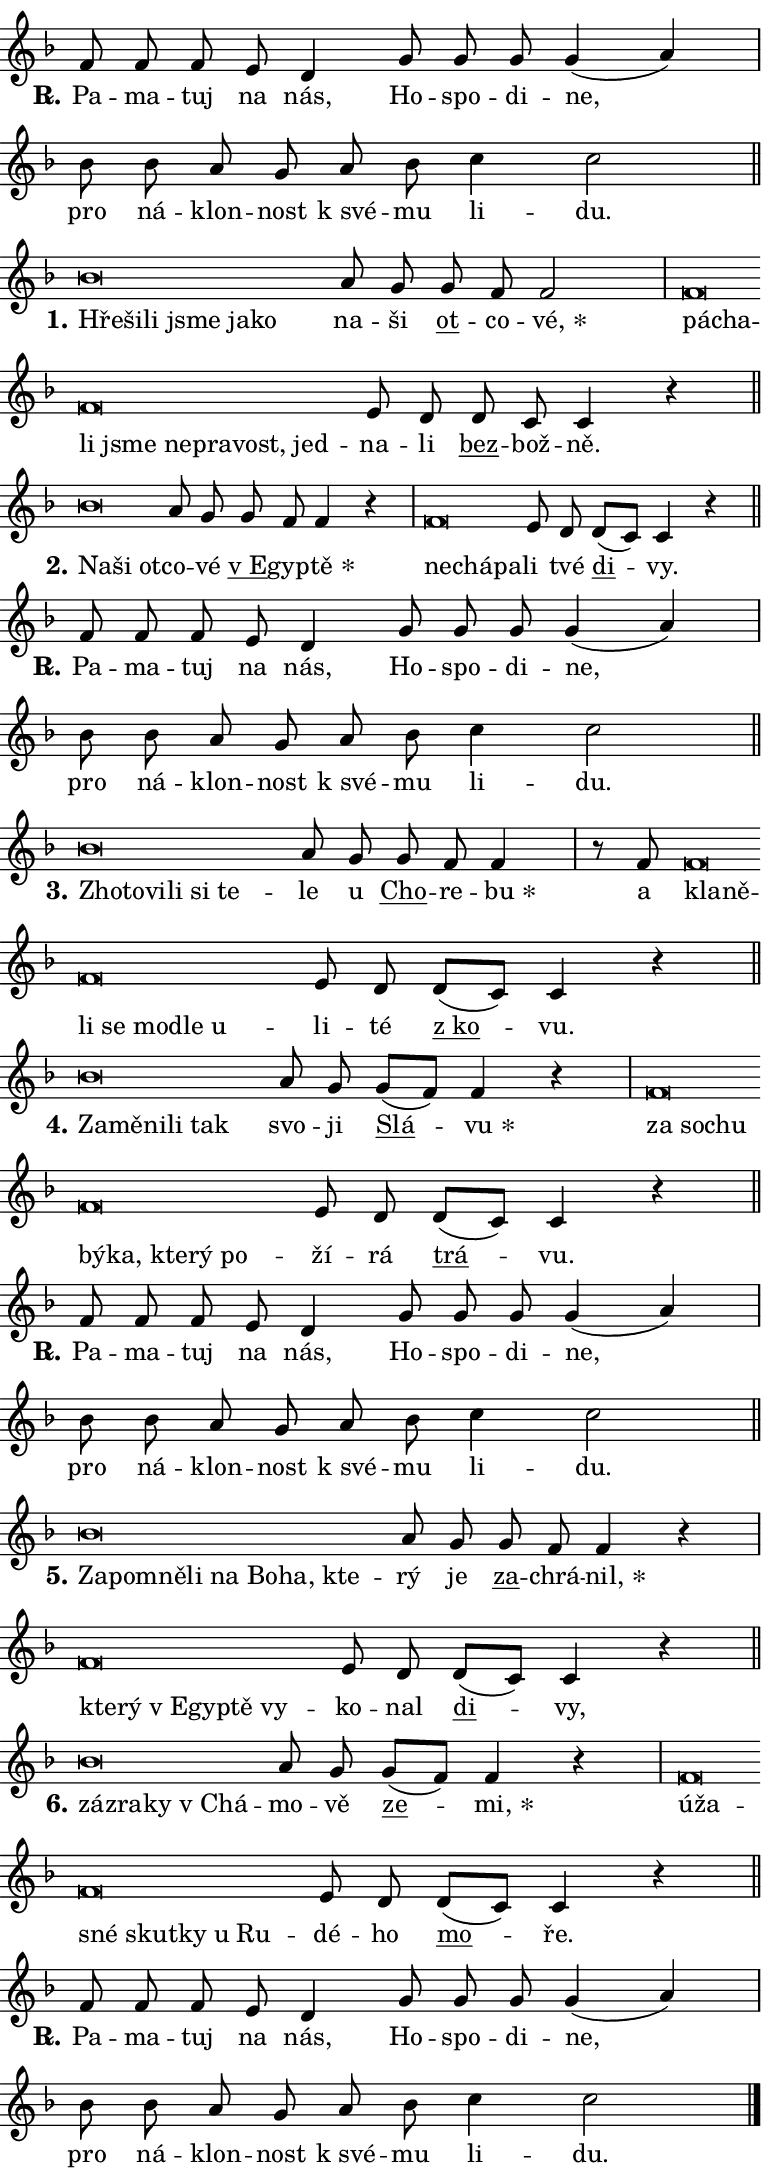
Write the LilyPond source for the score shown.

\version "2.24.0"
\header { tagline = "" }
\paper {
  indent = 0\cm
  top-margin = 0\cm
  right-margin = 0.13\cm % to fit lyric hyphens
  bottom-margin = 0\cm
  left-margin = 0\cm
  paper-width = 13\cm
  page-breaking = #ly:one-page-breaking
  system-system-spacing.basic-distance = #11
  score-system-spacing.basic-distance = #11
  ragged-last = ##f
}


%% Author: Thomas Morley
%% https://lists.gnu.org/archive/html/lilypond-user/2020-05/msg00002.html
#(define (line-position grob)
"Returns position of @var[grob} in current system:
   @code{'start}, if at first time-step
   @code{'end}, if at last time-step
   @code{'middle} otherwise
"
  (let* ((col (ly:item-get-column grob))
         (ln (ly:grob-object col 'left-neighbor))
         (rn (ly:grob-object col 'right-neighbor))
         (col-to-check-left (if (ly:grob? ln) ln col))
         (col-to-check-right (if (ly:grob? rn) rn col))
         (break-dir-left
           (and
             (ly:grob-property col-to-check-left 'non-musical #f)
             (ly:item-break-dir col-to-check-left)))
         (break-dir-right
           (and
             (ly:grob-property col-to-check-right 'non-musical #f)
             (ly:item-break-dir col-to-check-right))))
        (cond ((eqv? 1 break-dir-left) 'start)
              ((eqv? -1 break-dir-right) 'end)
              (else 'middle))))

#(define (tranparent-at-line-position vctor)
  (lambda (grob)
  "Relying on @code{line-position} select the relevant enry from @var{vctor}.
Used to determine transparency,"
    (case (line-position grob)
      ((end) (not (vector-ref vctor 0)))
      ((middle) (not (vector-ref vctor 1)))
      ((start) (not (vector-ref vctor 2))))))

noteHeadBreakVisibility =
#(define-music-function (break-visibility)(vector?)
"Makes @code{NoteHead}s transparent relying on @var{break-visibility}"
#{
  \override NoteHead.transparent =
    #(tranparent-at-line-position break-visibility)
#})

#(define delete-ledgers-for-transparent-note-heads
  (lambda (grob)
    "Reads whether a @code{NoteHead} is transparent.
If so this @code{NoteHead} is removed from @code{'note-heads} from
@var{grob}, which is supposed to be @code{LedgerLineSpanner}.
As a result ledgers are not printed for this @code{NoteHead}"
    (let* ((nhds-array (ly:grob-object grob 'note-heads))
           (nhds-list
             (if (ly:grob-array? nhds-array)
                 (ly:grob-array->list nhds-array)
                 '()))
           ;; Relies on the transparent-property being done before
           ;; Staff.LedgerLineSpanner.after-line-breaking is executed.
           ;; This is fragile ...
           (to-keep
             (remove
               (lambda (nhd)
                 (ly:grob-property nhd 'transparent #f))
               nhds-list)))
      ;; TODO find a better method to iterate over grob-arrays, similiar
      ;; to filter/remove etc for lists
      ;; For now rebuilt from scratch
      (set! (ly:grob-object grob 'note-heads)  '())
      (for-each
        (lambda (nhd)
          (ly:pointer-group-interface::add-grob grob 'note-heads nhd))
        to-keep))))

squashNotes = {
  \override NoteHead.X-extent = #'(-0.2 . 0.2)
  \override NoteHead.Y-extent = #'(-0.75 . 0)
  \override NoteHead.stencil =
    #(lambda (grob)
       (let ((pos (ly:grob-property grob 'staff-position)))
         (begin
           (if (< pos -7) (display "ERROR: Lower brevis then expected\n") (display ""))
           (if (<= pos -6) ly:text-interface::print ly:note-head::print))))
}
unSquashNotes = {
  \revert NoteHead.X-extent
  \revert NoteHead.Y-extent
  \revert NoteHead.stencil
}

hideNotes = \noteHeadBreakVisibility #begin-of-line-visible
unHideNotes = \noteHeadBreakVisibility #all-visible

% work-around for resetting accidentals
% https://lilypond.org/doc/v2.23/Documentation/notation/displaying-rhythms#unmetered-music
cadenzaMeasure = {
  \cadenzaOff
  \partial 1024 s1024
  \cadenzaOn
}

#(define-markup-command (accent layout props text) (markup?)
  "Underline accented syllable"
  (interpret-markup layout props
    #{\markup \override #'(offset . 4.3) \underline { #text }#}))

responsum = \markup \concat {
  "R" \hspace #-1.05 \path #0.1 #'((moveto 0 0.07) (lineto 0.9 0.8)) \hspace #0.05 "."
}

spaceSize = #0.6828661417322834 % exact space size for TeX Gyre Schola

\layout {
  \context {
    \Staff
    \remove "Time_signature_engraver"
    \override LedgerLineSpanner.after-line-breaking = #delete-ledgers-for-transparent-note-heads
  }
  \context {
    \Lyrics {
      \override LyricSpace.minimum-distance = \spaceSize
      \override LyricText.font-name = #"TeX Gyre Schola"
      \override LyricText.font-size = 1
      \override StanzaNumber.font-name = #"TeX Gyre Schola Bold"
      \override StanzaNumber.font-size = 1
    }
  }
  \context {
    \Score 
    \override NoteHead.text =
      #(lambda (grob) 
        (let ((pos (ly:grob-property grob 'staff-position)))
          #{\markup {
            \combine
              \halign #-0.55 \raise #(if (= pos -6) 0 0.5) \override #'(thickness . 2) \draw-line #'(3.2 . 0)
              \musicglyph "noteheads.sM1"
          }#}))
  }
}

% magnetic-lyrics.ily
%
%   written by
%     Jean Abou Samra <jean@abou-samra.fr>
%     Werner Lemberg <wl@gnu.org>
%
%   adapted by
%     Jiri Hon <jiri.hon@gmail.com>
%
% Version 2022-Apr-15

% https://www.mail-archive.com/lilypond-user@gnu.org/msg149350.html

#(define (Left_hyphen_pointer_engraver context)
   "Collect syllable-hyphen-syllable occurrences in lyrics and store
them in properties.  This engraver only looks to the left.  For
example, if the lyrics input is @code{foo -- bar}, it does the
following.

@itemize @bullet
@item
Set the @code{text} property of the @code{LyricHyphen} grob between
@q{foo} and @q{bar} to @code{foo}.

@item
Set the @code{left-hyphen} property of the @code{LyricText} grob with
text @q{foo} to the @code{LyricHyphen} grob between @q{foo} and
@q{bar}.
@end itemize

Use this auxiliary engraver in combination with the
@code{lyric-@/text::@/apply-@/magnetic-@/offset!} hook."
   (let ((hyphen #f)
         (text #f))
     (make-engraver
      (acknowledgers
       ((lyric-syllable-interface engraver grob source-engraver)
        (set! text grob)))
      (end-acknowledgers
       ((lyric-hyphen-interface engraver grob source-engraver)
        ;(when (not (grob::has-interface grob 'lyric-space-interface))
          (set! hyphen grob)));)
      ((stop-translation-timestep engraver)
       (when (and text hyphen)
         (ly:grob-set-object! text 'left-hyphen hyphen))
       (set! text #f)
       (set! hyphen #f)))))

#(define (lyric-text::apply-magnetic-offset! grob)
   "If the space between two syllables is less than the value in
property @code{LyricText@/.details@/.squash-threshold}, move the right
syllable to the left so that it gets concatenated with the left
syllable.

Use this function as a hook for
@code{LyricText@/.after-@/line-@/breaking} if the
@code{Left_@/hyphen_@/pointer_@/engraver} is active."
   (let ((hyphen (ly:grob-object grob 'left-hyphen #f)))
     (when hyphen
       (let ((left-text (ly:spanner-bound hyphen LEFT)))
         (when (grob::has-interface left-text 'lyric-syllable-interface)
           (let* ((common (ly:grob-common-refpoint grob left-text X))
                  (this-x-ext (ly:grob-extent grob common X))
                  (left-x-ext
                   (begin
                     ;; Trigger magnetism for left-text.
                     (ly:grob-property left-text 'after-line-breaking)
                     (ly:grob-extent left-text common X)))
                  ;; `delta` is the gap width between two syllables.
                  (delta (- (interval-start this-x-ext)
                            (interval-end left-x-ext)))
                  (details (ly:grob-property grob 'details))
                  (threshold (assoc-get 'squash-threshold details 0.2)))
             (when (< delta threshold)
               (let* (;; We have to manipulate the input text so that
                      ;; ligatures crossing syllable boundaries are not
                      ;; disabled.  For languages based on the Latin
                      ;; script this is essentially a beautification.
                      ;; However, for non-Western scripts it can be a
                      ;; necessity.
                      (lt (ly:grob-property left-text 'text))
                      (rt (ly:grob-property grob 'text))
                      (is-space (grob::has-interface hyphen 'lyric-space-interface))
                      (space (if is-space " " ""))
                      (extra-delta (if is-space spaceSize 0))
                      ;; Append new syllable.
                      (ltrt-space (if (and (string? lt) (string? rt))
                                (string-append lt space rt)
                                (make-concat-markup (list lt space rt))))
                      ;; Right-align `ltrt` to the right side.
                      (ltrt-space-markup (grob-interpret-markup
                               grob
                               (make-translate-markup
                                (cons (interval-length this-x-ext) 0)
                                (make-right-align-markup ltrt-space)))))
                 (begin
                   ;; Don't print `left-text`.
                   (ly:grob-set-property! left-text 'stencil #f)
                   ;; Set text and stencil (which holds all collected
                   ;; syllables so far) and shift it to the left.
                   (ly:grob-set-property! grob 'text ltrt-space)
                   (ly:grob-set-property! grob 'stencil ltrt-space-markup)
                   (ly:grob-translate-axis! grob (- (- delta extra-delta)) X))))))))))


#(define (lyric-hyphen::displace-bounds-first grob)
   ;; Make very sure this callback isn't triggered too early.
   (let ((left (ly:spanner-bound grob LEFT))
         (right (ly:spanner-bound grob RIGHT)))
     (ly:grob-property left 'after-line-breaking)
     (ly:grob-property right 'after-line-breaking)
     (ly:lyric-hyphen::print grob)))

squashThreshold = #0.4

\layout {
  \context {
    \Lyrics
    \consists #Left_hyphen_pointer_engraver
    \override LyricText.after-line-breaking =
      #lyric-text::apply-magnetic-offset!
    \override LyricHyphen.stencil = #lyric-hyphen::displace-bounds-first
    \override LyricText.details.squash-threshold = \squashThreshold
    \override LyricHyphen.minimum-distance = 0
    \override LyricHyphen.minimum-length = \squashThreshold
  }
}

squashText = \override LyricText.details.squash-threshold = 9999
unSquashText = \override LyricText.details.squash-threshold = \squashThreshold

leftText = \override LyricText.self-alignment-X = #LEFT
unLeftText = \revert LyricText.self-alignment-X

starOffset = #(lambda (grob) 
                (let ((x_offset (ly:self-alignment-interface::aligned-on-x-parent grob)))
                  (if (= x_offset 0) 0 (+ x_offset 1.2))))

star = #(define-music-function (syllable)(string?)
"Append star separator at the end of a syllable"
#{
  \once \override LyricText.X-offset = #starOffset
  \lyricmode { \markup {
    #syllable
    \override #'((font-name . "TeX Gyre Schola Bold")) \hspace #0.2 \lower #0.65 \larger "*"
  } }
#})

starAccent = #(define-music-function (syllable)(string?)
"Append star separator at the end of a syllable and make accent"
#{
  \once \override LyricText.X-offset = #starOffset
  \lyricmode { \markup {
    \accent #syllable
    \override #'((font-name . "TeX Gyre Schola Bold")) \hspace #0.2 \lower #0.65 \larger "*"
  } }
#})

breath = #(define-music-function (syllable)(string?)
"Append breathing indicator at the end of a syllable"
#{
  \lyricmode { \markup { #syllable "+" } }
#})

optionalBreath = #(define-music-function (syllable)(string?)
"Append optional breathing indicator at the end of a syllable"
#{
  \lyricmode { \markup { #syllable "(+)" } }
#})


\score {
    <<
        \new Voice = "melody" { \cadenzaOn \key f \major \relative { f'8 f f e d4 \bar "" g8 g g \bar "" g4( a) \cadenzaMeasure \bar "|" bes8 bes a g \bar "" a bes c4 c2 \cadenzaMeasure \bar "||" \break } }
        \new Lyrics \lyricsto "melody" { \lyricmode { \set stanza = \responsum
Pa -- ma -- tuj na nás, Ho -- spo -- di -- ne, pro ná -- klon -- nost "k své" -- mu li -- du. } }
    >>
    \layout {}
}

\score {
    <<
        \new Voice = "melody" { \cadenzaOn \key f \major \relative { \squashNotes bes'\breve*1/16 \hideNotes \breve*1/16 \bar "" \breve*1/16 \bar "" \breve*1/16 \bar "" \breve*1/16 \breve*1/16 \bar "" \unHideNotes \unSquashNotes a8 g \bar "" g f f2 \cadenzaMeasure \bar "|" \squashNotes f\breve*1/16 \hideNotes \breve*1/16 \bar "" \breve*1/16 \bar "" \breve*1/16 \bar "" \breve*1/16 \bar "" \breve*1/16 \bar "" \breve*1/16 \breve*1/16 \bar "" \unHideNotes \unSquashNotes e8 d \bar "" d c c4 r \cadenzaMeasure \bar "||" \break } }
        \new Lyrics \lyricsto "melody" { \lyricmode { \set stanza = "1."
\leftText Hře -- \squashText ši -- li jsme ja -- ko \unLeftText \unSquashText na -- ši \markup \accent ot -- co -- \star vé, \leftText pá -- \squashText cha -- li jsme ne -- pra -- vost, jed -- \unLeftText \unSquashText na -- li \markup \accent bez -- bož -- ně. } }
    >>
    \layout {}
}

\score {
    <<
        \new Voice = "melody" { \cadenzaOn \key f \major \relative { \squashNotes bes'\breve*1/16 \hideNotes \breve*1/16 \breve*1/16 \bar "" \unHideNotes \unSquashNotes a8 g \bar "" g f f4 r \cadenzaMeasure \bar "|" \squashNotes f\breve*1/16 \hideNotes \breve*1/16 \breve*1/16 \bar "" \unHideNotes \unSquashNotes e8 d \bar "" d[( c)] c4 r \cadenzaMeasure \bar "||" \break } }
        \new Lyrics \lyricsto "melody" { \lyricmode { \set stanza = "2."
\leftText Na -- \squashText ši ot -- \unLeftText \unSquashText co -- vé \markup \accent "v E" -- gyp -- \star tě \leftText ne -- \squashText chá -- pa -- \unLeftText \unSquashText li tvé \markup \accent di -- vy. } }
    >>
    \layout {}
}

\score {
    <<
        \new Voice = "melody" { \cadenzaOn \key f \major \relative { f'8 f f e d4 \bar "" g8 g g \bar "" g4( a) \cadenzaMeasure \bar "|" bes8 bes a g \bar "" a bes c4 c2 \cadenzaMeasure \bar "||" \break } }
        \new Lyrics \lyricsto "melody" { \lyricmode { \set stanza = \responsum
Pa -- ma -- tuj na nás, Ho -- spo -- di -- ne, pro ná -- klon -- nost "k své" -- mu li -- du. } }
    >>
    \layout {}
}

\score {
    <<
        \new Voice = "melody" { \cadenzaOn \key f \major \relative { \squashNotes bes'\breve*1/16 \hideNotes \breve*1/16 \bar "" \breve*1/16 \bar "" \breve*1/16 \bar "" \breve*1/16 \breve*1/16 \bar "" \unHideNotes \unSquashNotes a8 g \bar "" g f f4 \cadenzaMeasure \bar "|" r8 f8 \squashNotes f\breve*1/16 \hideNotes \breve*1/16 \bar "" \breve*1/16 \bar "" \breve*1/16 \bar "" \breve*1/16 \bar "" \breve*1/16 \breve*1/16 \bar "" \unHideNotes \unSquashNotes e8 d \bar "" d[( c)] c4 r \cadenzaMeasure \bar "||" \break } }
        \new Lyrics \lyricsto "melody" { \lyricmode { \set stanza = "3."
\leftText Zho -- \squashText to -- vi -- li si te -- \unLeftText \unSquashText le u \markup \accent Cho -- re -- \star bu a \leftText kla -- \squashText ně -- li se mo -- dle u -- \unLeftText \unSquashText li -- té \markup \accent "z ko" -- vu. } }
    >>
    \layout {}
}

\score {
    <<
        \new Voice = "melody" { \cadenzaOn \key f \major \relative { \squashNotes bes'\breve*1/16 \hideNotes \breve*1/16 \bar "" \breve*1/16 \bar "" \breve*1/16 \breve*1/16 \bar "" \unHideNotes \unSquashNotes a8 g \bar "" g[( f)] f4 r \cadenzaMeasure \bar "|" \squashNotes f\breve*1/16 \hideNotes \breve*1/16 \bar "" \breve*1/16 \bar "" \breve*1/16 \bar "" \breve*1/16 \bar "" \breve*1/16 \bar "" \breve*1/16 \breve*1/16 \bar "" \unHideNotes \unSquashNotes e8 d \bar "" d[( c)] c4 r \cadenzaMeasure \bar "||" \break } }
        \new Lyrics \lyricsto "melody" { \lyricmode { \set stanza = "4."
\leftText Za -- \squashText mě -- ni -- li tak \unLeftText \unSquashText svo -- ji \markup \accent Slá -- \star vu \leftText za \squashText so -- chu bý -- ka, kte -- rý po -- \unLeftText \unSquashText ží -- rá \markup \accent trá -- vu. } }
    >>
    \layout {}
}

\score {
    <<
        \new Voice = "melody" { \cadenzaOn \key f \major \relative { f'8 f f e d4 \bar "" g8 g g \bar "" g4( a) \cadenzaMeasure \bar "|" bes8 bes a g \bar "" a bes c4 c2 \cadenzaMeasure \bar "||" \break } }
        \new Lyrics \lyricsto "melody" { \lyricmode { \set stanza = \responsum
Pa -- ma -- tuj na nás, Ho -- spo -- di -- ne, pro ná -- klon -- nost "k své" -- mu li -- du. } }
    >>
    \layout {}
}

\score {
    <<
        \new Voice = "melody" { \cadenzaOn \key f \major \relative { \squashNotes bes'\breve*1/16 \hideNotes \breve*1/16 \bar "" \breve*1/16 \bar "" \breve*1/16 \bar "" \breve*1/16 \bar "" \breve*1/16 \bar "" \breve*1/16 \breve*1/16 \bar "" \unHideNotes \unSquashNotes a8 g \bar "" g f f4 r \cadenzaMeasure \bar "|" \squashNotes f\breve*1/16 \hideNotes \breve*1/16 \bar "" \breve*1/16 \bar "" \breve*1/16 \bar "" \breve*1/16 \breve*1/16 \bar "" \unHideNotes \unSquashNotes e8 d \bar "" d[( c)] c4 r \cadenzaMeasure \bar "||" \break } }
        \new Lyrics \lyricsto "melody" { \lyricmode { \set stanza = "5."
\leftText Za -- \squashText po -- mně -- li na Bo -- ha, kte -- \unLeftText \unSquashText rý je \markup \accent za -- chrá -- \star nil, \leftText kte -- \squashText rý "v E" -- gyp -- tě vy -- \unLeftText \unSquashText ko -- nal \markup \accent di -- vy, } }
    >>
    \layout {}
}

\score {
    <<
        \new Voice = "melody" { \cadenzaOn \key f \major \relative { \squashNotes bes'\breve*1/16 \hideNotes \breve*1/16 \bar "" \breve*1/16 \breve*1/16 \bar "" \unHideNotes \unSquashNotes a8 g \bar "" g[( f)] f4 r \cadenzaMeasure \bar "|" \squashNotes f\breve*1/16 \hideNotes \breve*1/16 \bar "" \breve*1/16 \bar "" \breve*1/16 \bar "" \breve*1/16 \bar "" \breve*1/16 \breve*1/16 \bar "" \unHideNotes \unSquashNotes e8 d \bar "" d[( c)] c4 r \cadenzaMeasure \bar "||" \break } }
        \new Lyrics \lyricsto "melody" { \lyricmode { \set stanza = "6."
\leftText zá -- \squashText zra -- ky "v Chá" -- \unLeftText \unSquashText mo -- vě \markup \accent ze -- \star mi, \leftText ú -- \squashText ža -- sné skut -- ky u Ru -- \unLeftText \unSquashText dé -- ho \markup \accent mo -- ře. } }
    >>
    \layout {}
}

\score {
    <<
        \new Voice = "melody" { \cadenzaOn \key f \major \relative { f'8 f f e d4 \bar "" g8 g g \bar "" g4( a) \cadenzaMeasure \bar "|" bes8 bes a g \bar "" a bes c4 c2 \cadenzaMeasure \bar "||" \break } \bar "|." }
        \new Lyrics \lyricsto "melody" { \lyricmode { \set stanza = \responsum
Pa -- ma -- tuj na nás, Ho -- spo -- di -- ne, pro ná -- klon -- nost "k své" -- mu li -- du. } }
    >>
    \layout {}
}
